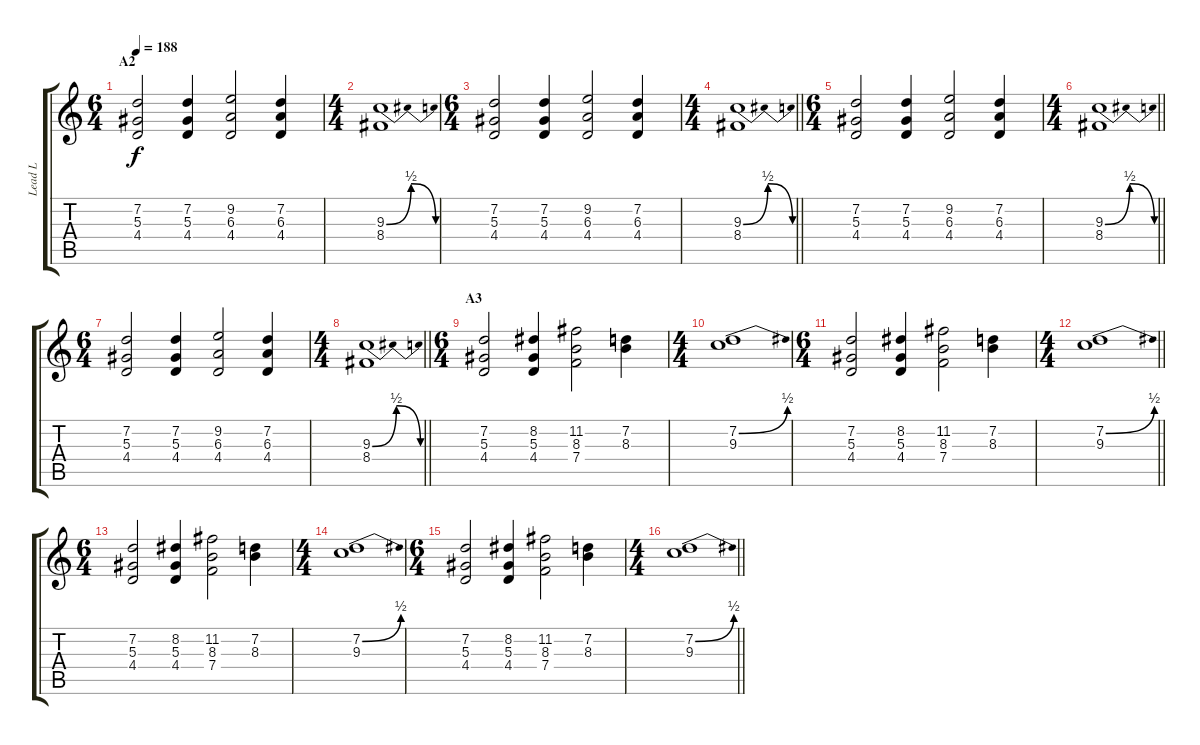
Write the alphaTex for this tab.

\track ("Lead L" "Lead L") {instrument overdrivenguitar}
\staff {score tabs}
\tuning (C4 G3 Eb3 Bb2 F2 C2) {hide}
\ts (6 4)
\section ("" "A2")
\tempo 188
\clef g2
\ks c
(7.2 5.3 4.4).2{dy f} (7.2 5.3 4.4).4 (9.2 6.3 4.4).2 (7.2 6.3 4.4).4 |
\ts (4 4)
(9.3{be (bendrelease 0 0 55 2 55 2 60 0)} 8.4).1 |
\ts (6 4)
(7.2 5.3 4.4).2 (7.2 5.3 4.4).4 (9.2 6.3 4.4).2 (7.2 6.3 4.4).4 |
\ts (4 4)
\barLineRight lightlight
(9.3{be (bendrelease 0 0 55 2 55 2 60 0)} 8.4).1 |
\ts (6 4)
\section ("" "")
(7.2 5.3 4.4).2 (7.2 5.3 4.4).4 (9.2 6.3 4.4).2 (7.2 6.3 4.4).4 |
\ts (4 4)
\barLineRight lightlight
(9.3{be (bendrelease 0 0 55 2 55 2 60 0)} 8.4).1 |
\ts (6 4)
(7.2 5.3 4.4).2 (7.2 5.3 4.4).4 (9.2 6.3 4.4).2 (7.2 6.3 4.4).4 |
\ts (4 4)
\barLineRight lightlight
(9.3{be (bendrelease 0 0 55 2 55 2 60 0)} 8.4).1 |
\ts (6 4)
\section ("" "A3")
(7.2 5.3 4.4).2 (8.2 5.3 4.4).4 (11.2 8.3 7.4).2 (7.2 8.3).4 |
\ts (4 4)
(7.2{be (bend 0 0 60 2)} 9.3).1 |
\ts (6 4)
(7.2 5.3 4.4).2 (8.2 5.3 4.4).4 (11.2 8.3 7.4).2 (7.2 8.3).4 |
\ts (4 4)
\barLineRight lightlight
(7.2{be (bend 0 0 60 2)} 9.3).1 |
\ts (6 4)
\section ("" "")
(7.2 5.3 4.4).2 (8.2 5.3 4.4).4 (11.2 8.3 7.4).2 (7.2 8.3).4 |
\ts (4 4)
(7.2{be (bend 0 0 60 2)} 9.3).1 |
\ts (6 4)
(7.2 5.3 4.4).2 (8.2 5.3 4.4).4 (11.2 8.3 7.4).2 (7.2 8.3).4 |
\ts (4 4)
\barLineRight lightlight
(7.2{be (bend 0 0 60 2)} 9.3).1
